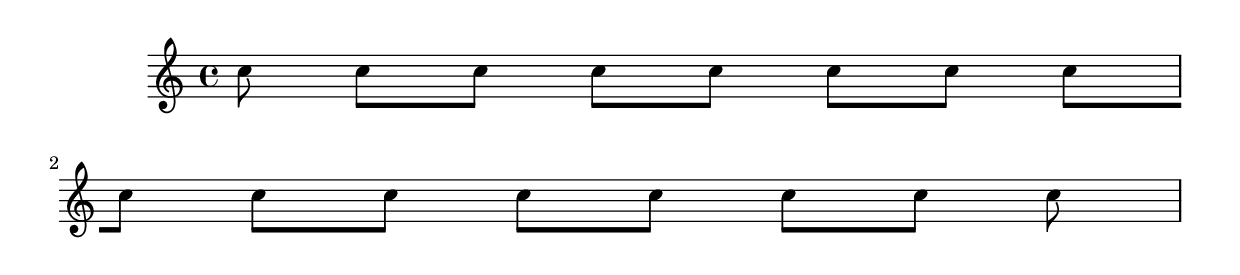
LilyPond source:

%% Do not edit this file; it is auto-generated from LSR http://lsr.dsi.unimi.it
%% This file is in the public domain.
\version "2.12.3"

\header {
  lsrtags = "rhythms"

  texidoces = "
Normalmente están prohibidos los saltos de línea si las barras
atraviesan las líneas divisorias.  Se puede cambiar este
comportamiento como se muestra aquí:

"
  doctitle = "Barras que atraviesan saltos de línea"
  
%% Translation of GIT committish :<6ce7f350682dfa99af97929be1dec6b9f1cbc01a>
  
texidocde = "
Zeilenumbrüche sind normalerweise während Balken verboten.  Das kann geändert
werden.

"
  doctitlede = "Balken über Zeilenumbrüche"

  texidoc = "
Line breaks are normally forbidden when beams cross bar lines. This
behavior can be changed as shown: 

"
  doctitle = "Beams across line breaks"
} % begin verbatim

\relative c'' {
  \override Beam #'breakable = ##t
  c8 c[ c] c[ c] c[ c] c[ \break  
  c8] c[ c] c[ c] c[ c] c
}


